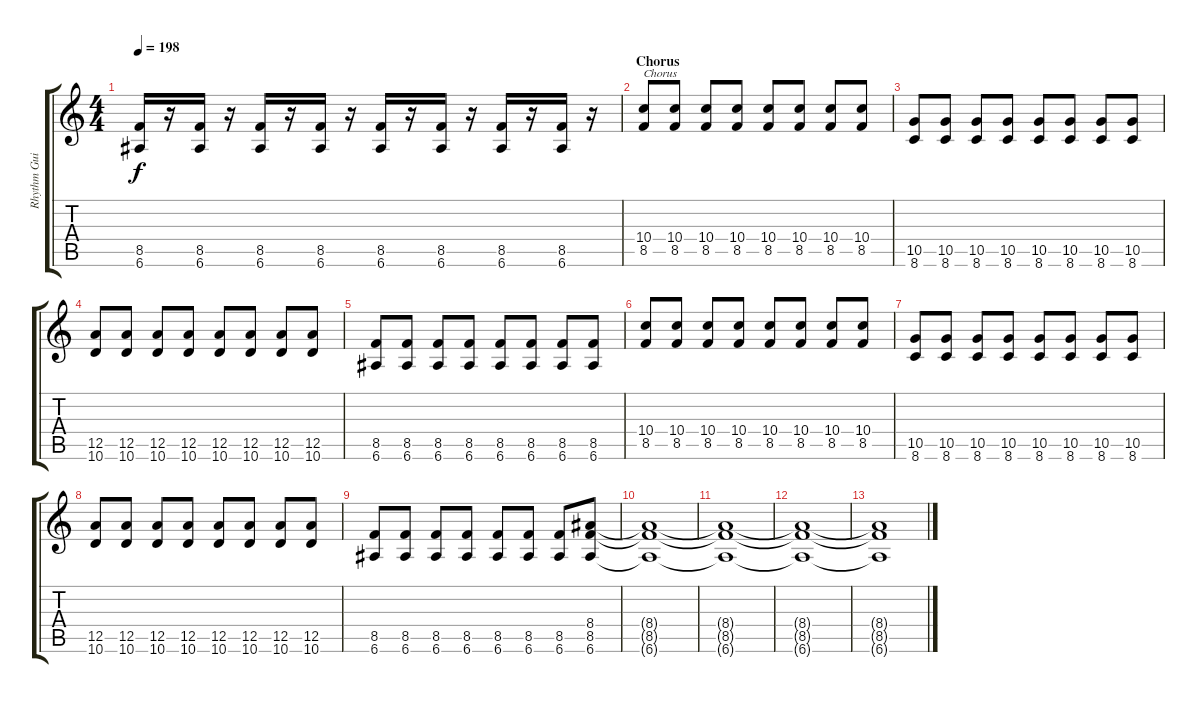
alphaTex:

\track ("Rhythm Guitar" "Rhythm Gui") {instrument distortionguitar}
\staff {score tabs}
\tuning (E4 B3 G3 D3 A2 E2) {hide}
\ts (4 4)
\tempo 198
\clef g2
\ks c
(8.5 6.6).16{dy f} r.16 (8.5 6.6).16 r.16 (8.5 6.6).16 r.16 (8.5 6.6).16 r.16 (8.5 6.6).16 r.16 (8.5 6.6).16 r.16 (8.5 6.6).16 r.16 (8.5 6.6).16 r.16 |
\section ("" "Chorus")
(10.4 8.5).8{txt "Chorus"} (10.4 8.5).8 (10.4 8.5).8 (10.4 8.5).8 (10.4 8.5).8 (10.4 8.5).8 (10.4 8.5).8 (10.4 8.5).8 |
(10.5 8.6).8 (10.5 8.6).8 (10.5 8.6).8 (10.5 8.6).8 (10.5 8.6).8 (10.5 8.6).8 (10.5 8.6).8 (10.5 8.6).8 |
(12.5 10.6).8 (12.5 10.6).8 (12.5 10.6).8 (12.5 10.6).8 (12.5 10.6).8 (12.5 10.6).8 (12.5 10.6).8 (12.5 10.6).8 |
(8.5 6.6).8 (8.5 6.6).8 (8.5 6.6).8 (8.5 6.6).8 (8.5 6.6).8 (8.5 6.6).8 (8.5 6.6).8 (8.5 6.6).8 |
(10.4 8.5).8 (10.4 8.5).8 (10.4 8.5).8 (10.4 8.5).8 (10.4 8.5).8 (10.4 8.5).8 (10.4 8.5).8 (10.4 8.5).8 |
(10.5 8.6).8 (10.5 8.6).8 (10.5 8.6).8 (10.5 8.6).8 (10.5 8.6).8 (10.5 8.6).8 (10.5 8.6).8 (10.5 8.6).8 |
(12.5 10.6).8 (12.5 10.6).8 (12.5 10.6).8 (12.5 10.6).8 (12.5 10.6).8 (12.5 10.6).8 (12.5 10.6).8 (12.5 10.6).8 |
(8.5 6.6).8 (8.5 6.6).8 (8.5 6.6).8 (8.5 6.6).8 (8.5 6.6).8 (8.5 6.6).8 (8.5 6.6).8 (8.4 8.5 6.6).8 |
(8.4{t} 8.5{t} 6.6{t}).1 |
(8.4{t} 8.5{t} 6.6{t}).1 |
(8.4{t} 8.5{t} 6.6{t}).1 |
(8.4{t} 8.5{t} 6.6{t}).1
